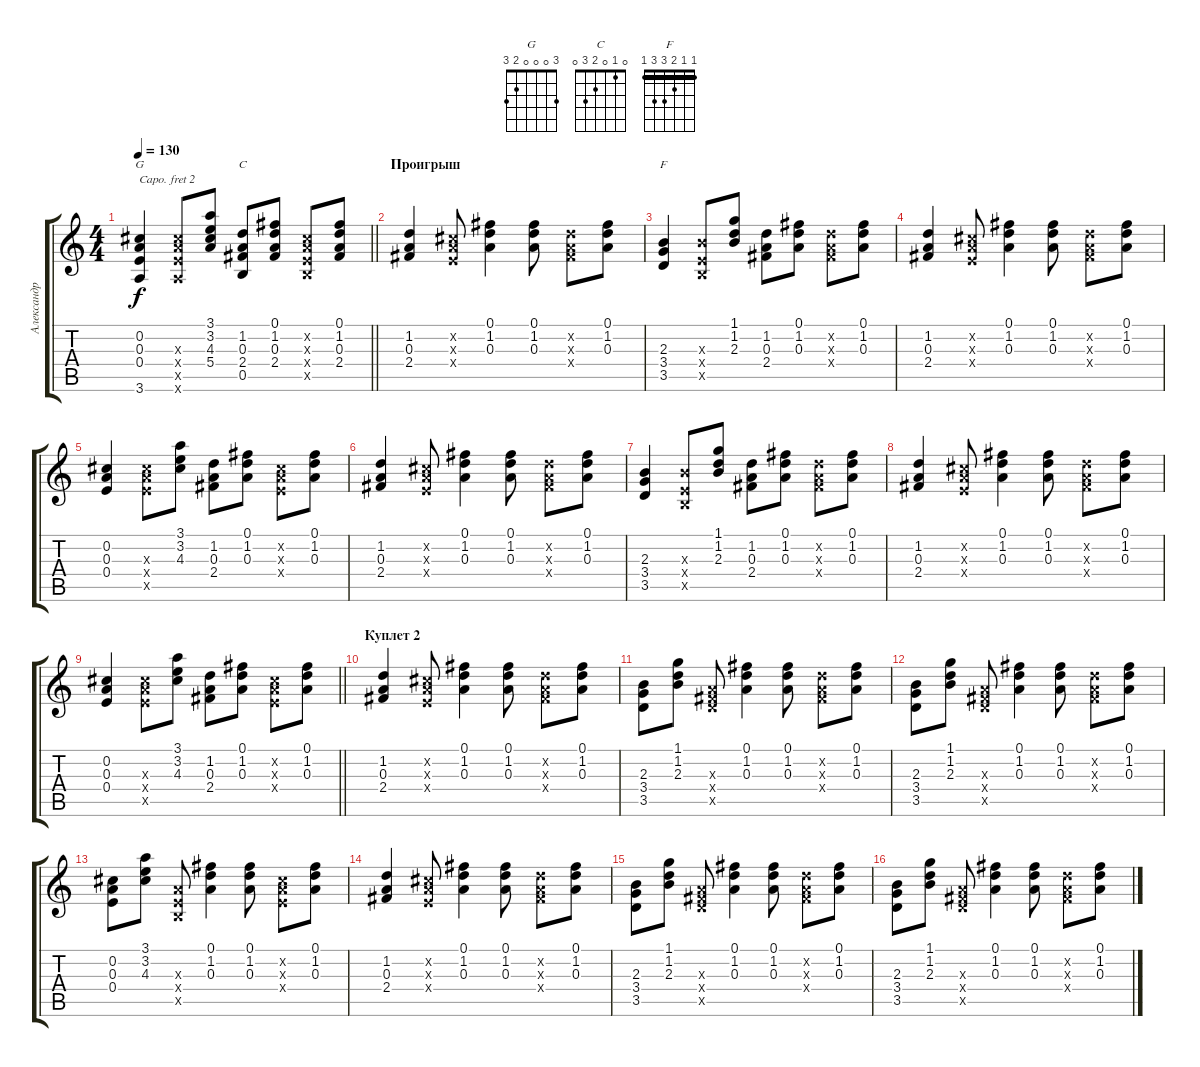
\track ("Александр Васильев (ритм-гитара 1)" "Александр ") {instrument acousticguitarsteel}
\staff {score tabs}
\capo 2
\tuning (E4 B3 G3 D3 A2 E2) {hide}
\chord ("G" 3 0 0 0 2 3)
\chord ("C" 0 1 0 2 3 0)
\chord ("F" 1 1 2 3 3 1) {barre 1}
\ts (4 4)
\tempo 130
\clef g2
\barLineRight lightlight
\ks c
(0.2 0.3 0.4 3.6).4{ch "G" dy f} (4.3{x} 5.4{x} 5.5{x} 3.6{x}).8 (3.1 3.2 4.3 5.4).8 (1.2 0.3 2.4 0.5).8{ch "C"} (0.1 1.2 0.3 2.4).8 (0.2{x} 0.3{x} 0.4{x} 0.5{x}).8 (0.1 1.2 0.3 2.4).8 |
\section ("" "Проигрыш")
(1.2 0.3 2.4).4{volume 15} (0.2{x} 0.3{x} 0.4{x}).8 (0.1 1.2 0.3).4 (0.1 1.2 0.3).8 (1.2{x} 0.3{x} 2.4{x}).8 (0.1 1.2 0.3).8 |
(2.3 3.4 3.5).4{ch "F"} (2.3{x} 0.4{x} 0.5{x}).8 (1.1 1.2 2.3).8 (1.2 0.3 2.4).8 (0.1 1.2 0.3).8 (1.2{x} 0.3{x} 2.4{x}).8 (0.1 1.2 0.3).8 |
(1.2 0.3 2.4).4 (0.2{x} 0.3{x} 0.4{x}).8 (0.1 1.2 0.3).4 (0.1 1.2 0.3).8 (1.2{x} 0.3{x} 2.4{x}).8 (0.1 1.2 0.3).8 |
(0.2 0.3 0.4).4 (4.3{x} 5.4{x} 5.5{x}).8 (3.1 3.2 4.3).8 (1.2 0.3 2.4).8 (0.1 1.2 0.3).8 (0.2{x} 0.3{x} 0.4{x}).8 (0.1 1.2 0.3).8 |
(1.2 0.3 2.4).4 (0.2{x} 0.3{x} 0.4{x}).8 (0.1 1.2 0.3).4 (0.1 1.2 0.3).8 (1.2{x} 0.3{x} 2.4{x}).8 (0.1 1.2 0.3).8 |
(2.3 3.4 3.5).4 (2.3{x} 0.4{x} 0.5{x}).8 (1.1 1.2 2.3).8 (1.2 0.3 2.4).8 (0.1 1.2 0.3).8 (1.2{x} 0.3{x} 2.4{x}).8 (0.1 1.2 0.3).8 |
(1.2 0.3 2.4).4 (0.2{x} 0.3{x} 0.4{x}).8 (0.1 1.2 0.3).4 (0.1 1.2 0.3).8 (1.2{x} 0.3{x} 2.4{x}).8 (0.1 1.2 0.3).8 |
\barLineRight lightlight
(0.2 0.3 0.4).4 (4.3{x} 5.4{x} 5.5{x}).8 (3.1 3.2 4.3).8 (1.2 0.3 2.4).8 (0.1 1.2 0.3).8 (0.2{x} 0.3{x} 0.4{x}).8 (0.1 1.2 0.3).8 |
\section ("" "Куплет 2")
(1.2 0.3 2.4).4{volume 13} (0.2{x} 0.3{x} 0.4{x}).8 (0.1 1.2 0.3).4 (0.1 1.2 0.3).8 (1.2{x} 0.3{x} 2.4{x}).8 (0.1 1.2 0.3).8 |
(2.3 3.4 3.5).8 (1.1 1.2 2.3).8 (0.3{x} 2.4{x} 3.5{x}).8 (0.1 1.2 0.3).4 (0.1 1.2 0.3).8 (1.2{x} 0.3{x} 2.4{x}).8 (0.1 1.2 0.3).8 |
(2.3 3.4 3.5).8 (1.1 1.2 2.3).8 (0.3{x} 2.4{x} 3.5{x}).8 (0.1 1.2 0.3).4 (0.1 1.2 0.3).8 (1.2{x} 0.3{x} 2.4{x}).8 (0.1 1.2 0.3).8 |
(0.2 0.3 0.4).8 (3.1 3.2 4.3).8 (0.3{x} 0.4{x} 0.5{x}).8 (0.1 1.2 0.3).4 (0.1 1.2 0.3).8 (0.2{x} 0.3{x} 0.4{x}).8 (0.1 1.2 0.3).8 |
(1.2 0.3 2.4).4 (0.2{x} 0.3{x} 0.4{x}).8 (0.1 1.2 0.3).4 (0.1 1.2 0.3).8 (1.2{x} 0.3{x} 2.4{x}).8 (0.1 1.2 0.3).8 |
(2.3 3.4 3.5).8 (1.1 1.2 2.3).8 (0.3{x} 2.4{x} 3.5{x}).8 (0.1 1.2 0.3).4 (0.1 1.2 0.3).8 (1.2{x} 0.3{x} 2.4{x}).8 (0.1 1.2 0.3).8 |
(2.3 3.4 3.5).8 (1.1 1.2 2.3).8 (0.3{x} 2.4{x} 3.5{x}).8 (0.1 1.2 0.3).4 (0.1 1.2 0.3).8 (1.2{x} 0.3{x} 2.4{x}).8 (0.1 1.2 0.3).8
